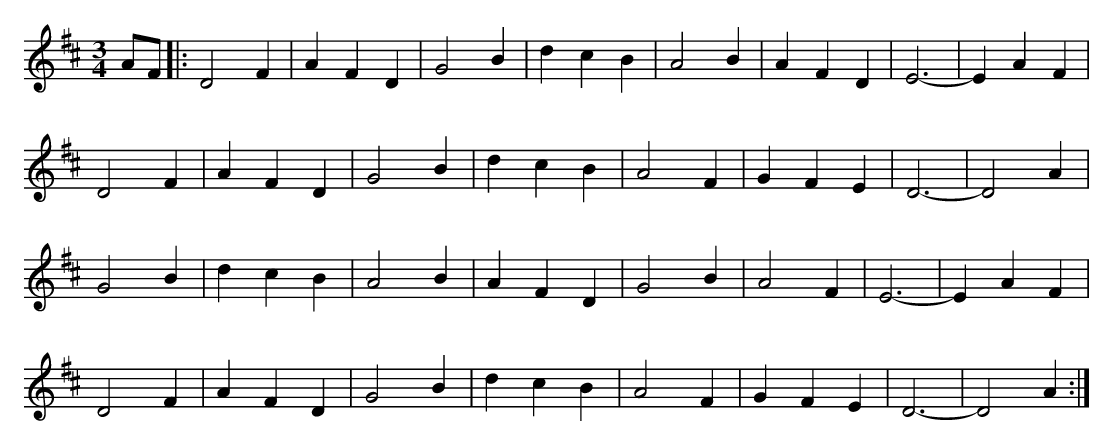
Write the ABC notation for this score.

X:1
M:3/4
K:D
AF|:D4 F2|A2 F2 D2|G4 B2|d2 c2 B2|A4 B2|A2 F2 D2|E6 -|E2 A2 F2|
D4 F2|A2 F2 D2|G4 B2|d2 c2 B2|A4 F2|G2 F2 E2|D6 -|D4 A2|
G4 B2|d2 c2 B2|A4 B2|A2F2D2|G4 B2|A4 F2|E6 -|E2 A2 F2|
D4 F2|A2 F2 D2|G4 B2|d2 c2 B2|A4 F2|G2 F2 E2|D6 -|D4 A2:|
